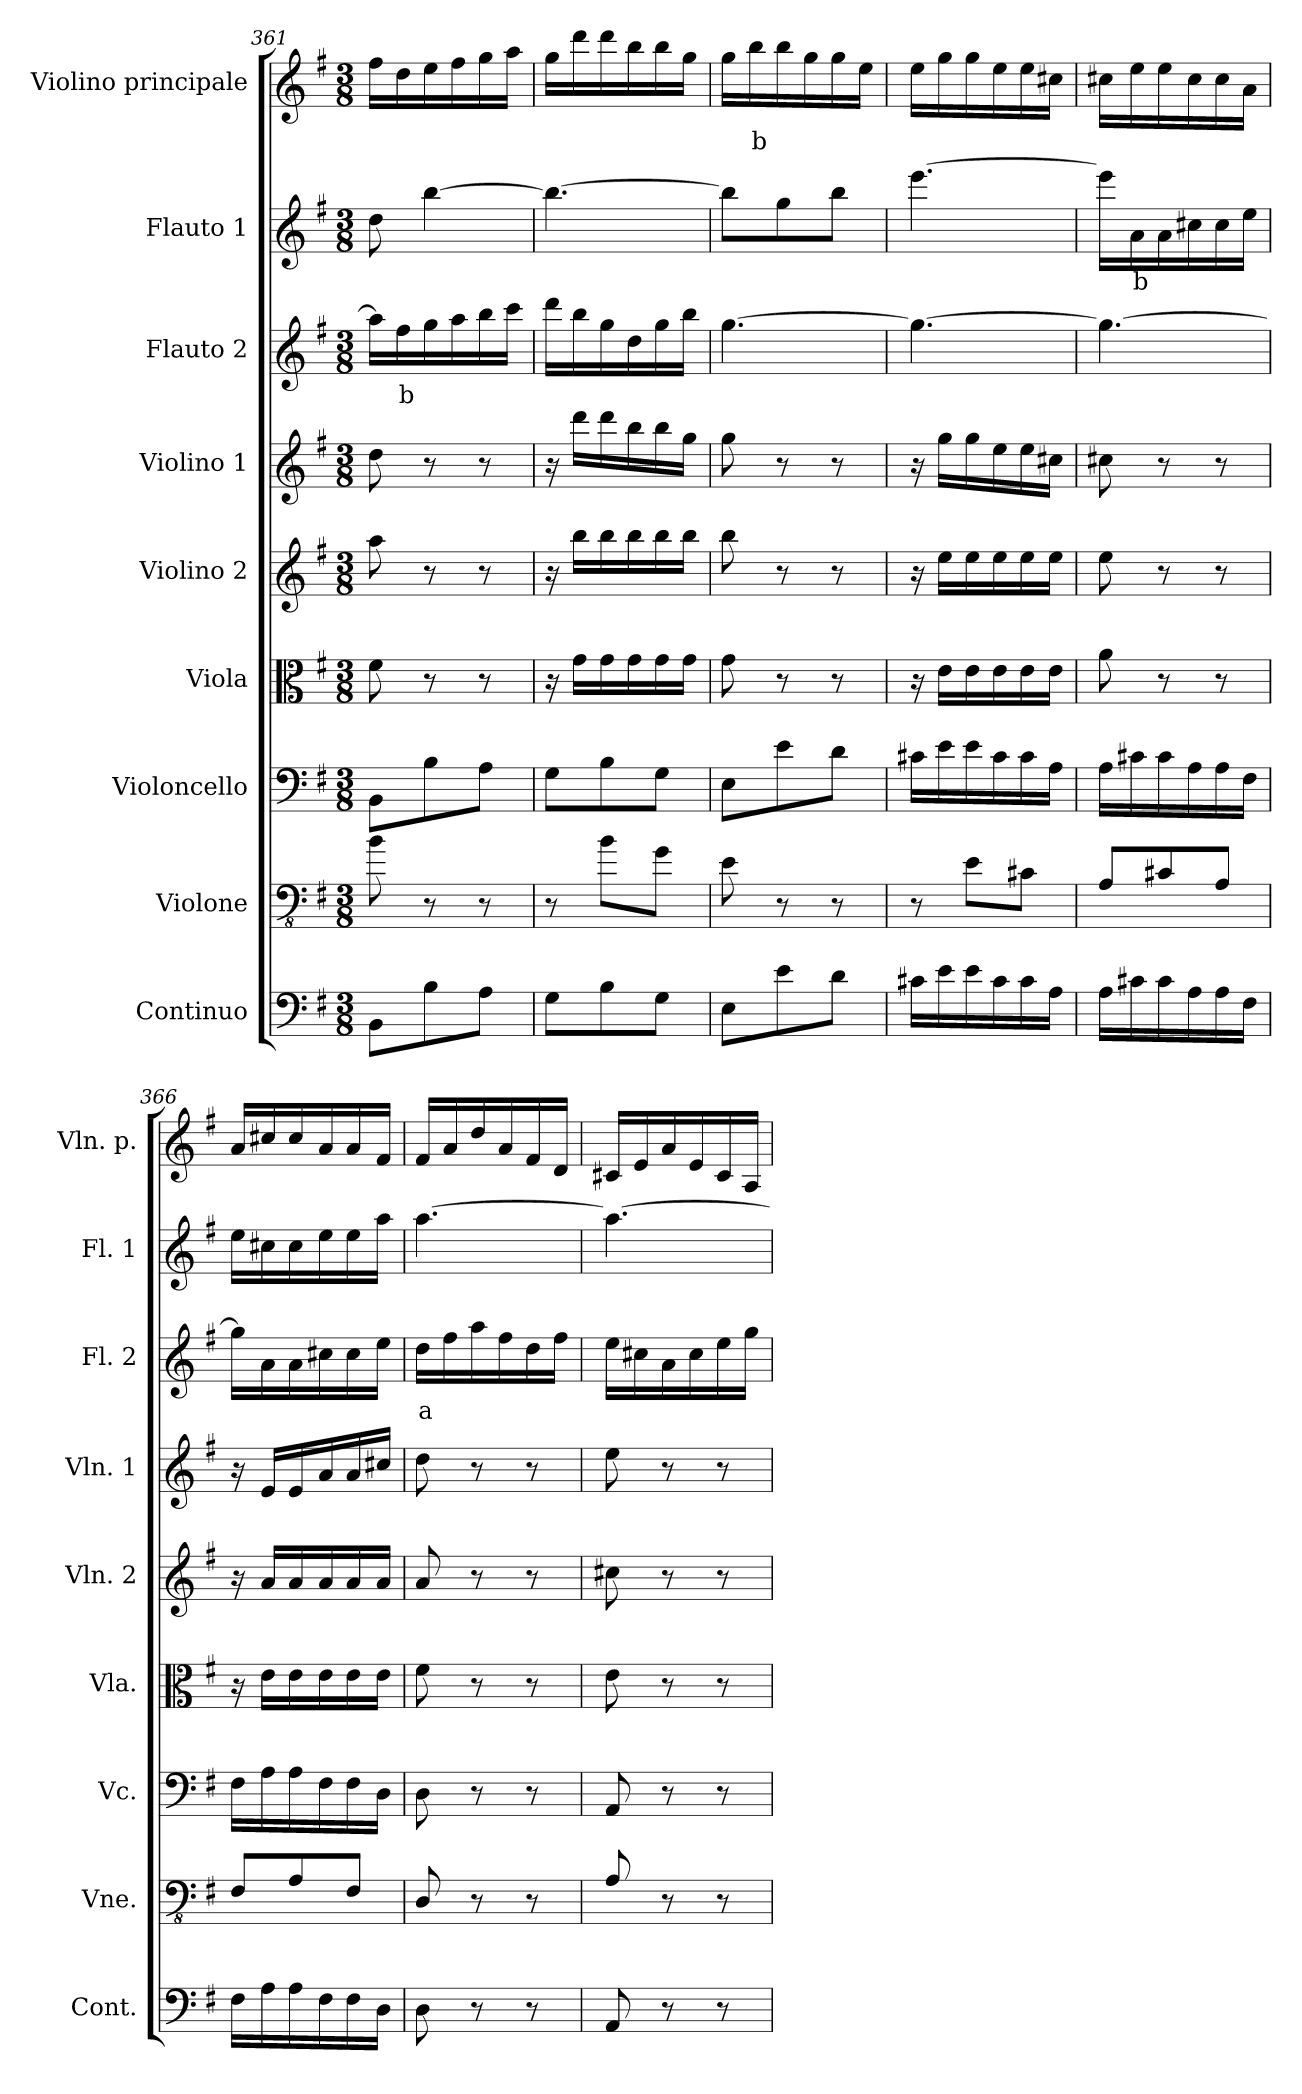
**kern	**kern	**kern	**kern	**kern	**kern	**kern	**text	**kern	**text	**kern	**text
*part9	*part8	*part7	*part6	*part5	*part4	*part3	*part3	*part2	*part2	*part1	*part1
*staff9	*staff8	*staff7	*staff6	*staff5	*staff4	*staff3	*staff3	*staff2	*staff2	*staff1	*staff1
*I"Continuo	*I"Violone	*I"Violoncello	*I"Viola	*I"Violino 2	*I"Violino 1	*I"Flauto 2	*	*I"Flauto 1	*	*I"Violino principale	*
*I'Cont.	*I'Vne.	*I'Vc.	*I'Vla.	*I'Vln. 2	*I'Vln. 1	*I'Fl. 2	*	*I'Fl. 1	*	*I'Vln. p.	*
*clefF4	*clefFv4	*clefF4	*clefC3	*clefG2	*clefG2	*clefG2	*	*clefG2	*	*clefG2	*
*	*ITrd7c12	*	*	*	*	*	*	*	*	*	*
*k[f#]	*k[f#]	*k[f#]	*k[f#]	*k[f#]	*k[f#]	*k[f#]	*	*k[f#]	*	*k[f#]	*
*M3/8	*M3/8	*M3/8	*M3/8	*M3/8	*M3/8	*M3/8	*	*M3/8	*	*M3/8	*
=361	=361	=361	=361	=361	=361	=361	=361	=361	=361	=361	=361
8BB\L	8BB\	8BB\L	8f#\	8aa\	8dd\	16aa\LL]	.	8dd\	.	16ff#\LL	.
!	!	!	!	!	!	!	!LO:LY:color=#FF0000	!	!	!	!
.	.	.	.	.	.	16ff#\	b	.	.	16dd\	.
8B\	8r	8B\	8r	8r	8r	16gg\	.	[4bb\	.	16ee\	.
.	.	.	.	.	.	16aa\	.	.	.	16ff#\	.
8A\J	8r	8A\J	8r	8r	8r	16bb\	.	.	.	16gg\	.
.	.	.	.	.	.	16ccc\JJ	.	.	.	16aa\JJ	.
=362	=362	=362	=362	=362	=362	=362	=362	=362	=362	=362	=362
8G\L	8r	8G\L	16r	16r	16r	16ddd\LL	.	4.bb\_	.	16gg\LL	.
.	.	.	16g\LL	16bb\LL	16ddd\LL	16bb\	.	.	.	16ddd\	.
8B\	8BB\L	8B\	16g\	16bb\	16ddd\	16gg\	.	.	.	16ddd\	.
.	.	.	16g\	16bb\	16bb\	16dd\	.	.	.	16bb\	.
8G\J	8GG\J	8G\J	16g\	16bb\	16bb\	16gg\	.	.	.	16bb\	.
.	.	.	16g\JJ	16bb\JJ	16gg\JJ	16bb\JJ	.	.	.	16gg\JJ	.
=363	=363	=363	=363	=363	=363	=363	=363	=363	=363	=363	=363
8E\L	8EE\	8E\L	8g\	8bb\	8gg\	[4.gg\	.	8bb\L]	.	16gg\LL	.
!	!	!	!	!	!	!	!	!	!	!	!LO:LY:color=#FF0000
.	.	.	.	.	.	.	.	.	.	16bb\	b
8e\	8r	8e\	8r	8r	8r	.	.	8gg\	.	16bb\	.
.	.	.	.	.	.	.	.	.	.	16gg\	.
8d\J	8r	8d\J	8r	8r	8r	.	.	8bb\J	.	16gg\	.
.	.	.	.	.	.	.	.	.	.	16ee\JJ	.
=364	=364	=364	=364	=364	=364	=364	=364	=364	=364	=364	=364
16c#X\LL	8r	16c#X\LL	16r	16r	16r	4.gg\_	.	[4.eee\	.	16ee\LL	.
16e\	.	16e\	16e\LL	16ee\LL	16gg\LL	.	.	.	.	16gg\	.
16e\	8EE\L	16e\	16e\	16ee\	16gg\	.	.	.	.	16gg\	.
16c#\	.	16c#\	16e\	16ee\	16ee\	.	.	.	.	16ee\	.
16c#\	8CC#X\J	16c#\	16e\	16ee\	16ee\	.	.	.	.	16ee\	.
16A\JJ	.	16A\JJ	16e\JJ	16ee\JJ	16cc#X\JJ	.	.	.	.	16cc#X\JJ	.
=365	=365	=365	=365	=365	=365	=365	=365	=365	=365	=365	=365
16A\LL	8AAA/L	16A\LL	8a\	8ee\	8cc#X\	4.gg\_	.	16eee\LL]	.	16cc#X\LL	.
!	!	!	!	!	!	!	!	!	!LO:LY:color=#FF0000	!	!
16c#X\	.	16c#X\	.	.	.	.	.	16a\	b	16ee\	.
16c#\	8CC#X/	16c#\	8r	8r	8r	.	.	16a\	.	16ee\	.
16A\	.	16A\	.	.	.	.	.	16cc#X\	.	16cc#\	.
16A\	8AAA/J	16A\	8r	8r	8r	.	.	16cc#\	.	16cc#\	.
16F#\JJ	.	16F#\JJ	.	.	.	.	.	16ee\JJ	.	16a\JJ	.
=366	=366	=366	=366	=366	=366	=366	=366	=366	=366	=366	=366
16F#\LL	8FFF#/L	16F#\LL	16r	16r	16r	16gg\LL]	.	16ee\LL	.	16a/LL	.
16A\	.	16A\	16e\LL	16a/LL	16e/LL	16a\	.	16cc#X\	.	16cc#X/	.
16A\	8AAA/	16A\	16e\	16a/	16e/	16a\	.	16cc#\	.	16cc#/	.
16F#\	.	16F#\	16e\	16a/	16a/	16cc#X\	.	16ee\	.	16a/	.
16F#\	8FFF#/J	16F#\	16e\	16a/	16a/	16cc#\	.	16ee\	.	16a/	.
16D\JJ	.	16D\JJ	16e\JJ	16a/JJ	16cc#X/JJ	16ee\JJ	.	16aa\JJ	.	16f#/JJ	.
=367	=367	=367	=367	=367	=367	=367	=367	=367	=367	=367	=367
!	!	!	!	!	!	!	!LO:LY:color=#FF0000	!	!	!	!
8D\	8DDD/	8D\	8f#\	8a/	8dd\	16dd\LL	a	[4.aa\	.	16f#/LL	.
.	.	.	.	.	.	16ff#\	.	.	.	16a/	.
8r	8r	8r	8r	8r	8r	16aa\	.	.	.	16dd/	.
.	.	.	.	.	.	16ff#\	.	.	.	16a/	.
8r	8r	8r	8r	8r	8r	16dd\	.	.	.	16f#/	.
.	.	.	.	.	.	16ff#\JJ	.	.	.	16d/JJ	.
=368	=368	=368	=368	=368	=368	=368	=368	=368	=368	=368	=368
8AA/	8AAA/	8AA/	8e\	8cc#X\	8ee\	16ee\LL	.	4.aa\_	.	16c#X/LL	.
.	.	.	.	.	.	16cc#X\	.	.	.	16e/	.
8r	8r	8r	8r	8r	8r	16a\	.	.	.	16a/	.
.	.	.	.	.	.	16cc#\	.	.	.	16e/	.
8r	8r	8r	8r	8r	8r	16ee\	.	.	.	16c#/	.
.	.	.	.	.	.	16gg\JJ	.	.	.	16A/JJ	.
=	=	=	=	=	=	=	=	=	=	=	=
*-	*-	*-	*-	*-	*-	*-	*-	*-	*-	*-	*-
